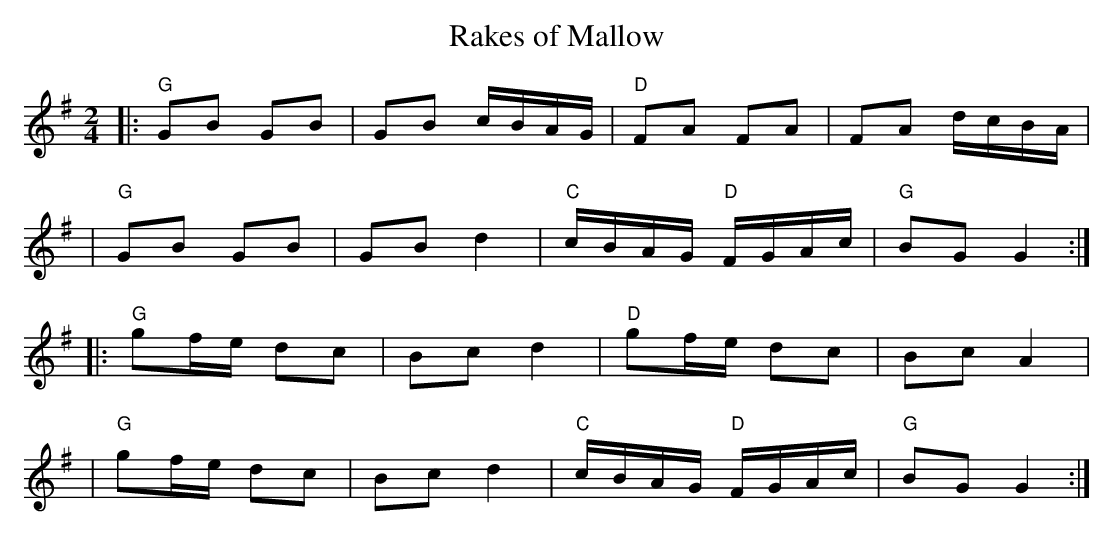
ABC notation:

X:1
T:Rakes of Mallow
L:1/8
M:2/4
K:G
V:1
|: "G" GB GB    | GB c/B/A/G/ | "D" FA FA | FA d/c/B/A/ |
|  "G" GB GB    | GB d2  | "C" c/B/A/G/ "D" F/G/A/c/ | "G" BG G2 :|
|: "G" gf/e/ dc | Bc d2  | "D" gf/e/ dc | Bc A2 |
|  "G" gf/e/ dc | Bc d2  | "C" c/B/A/G/ "D" F/G/A/c/ | "G" BG G2 :|
